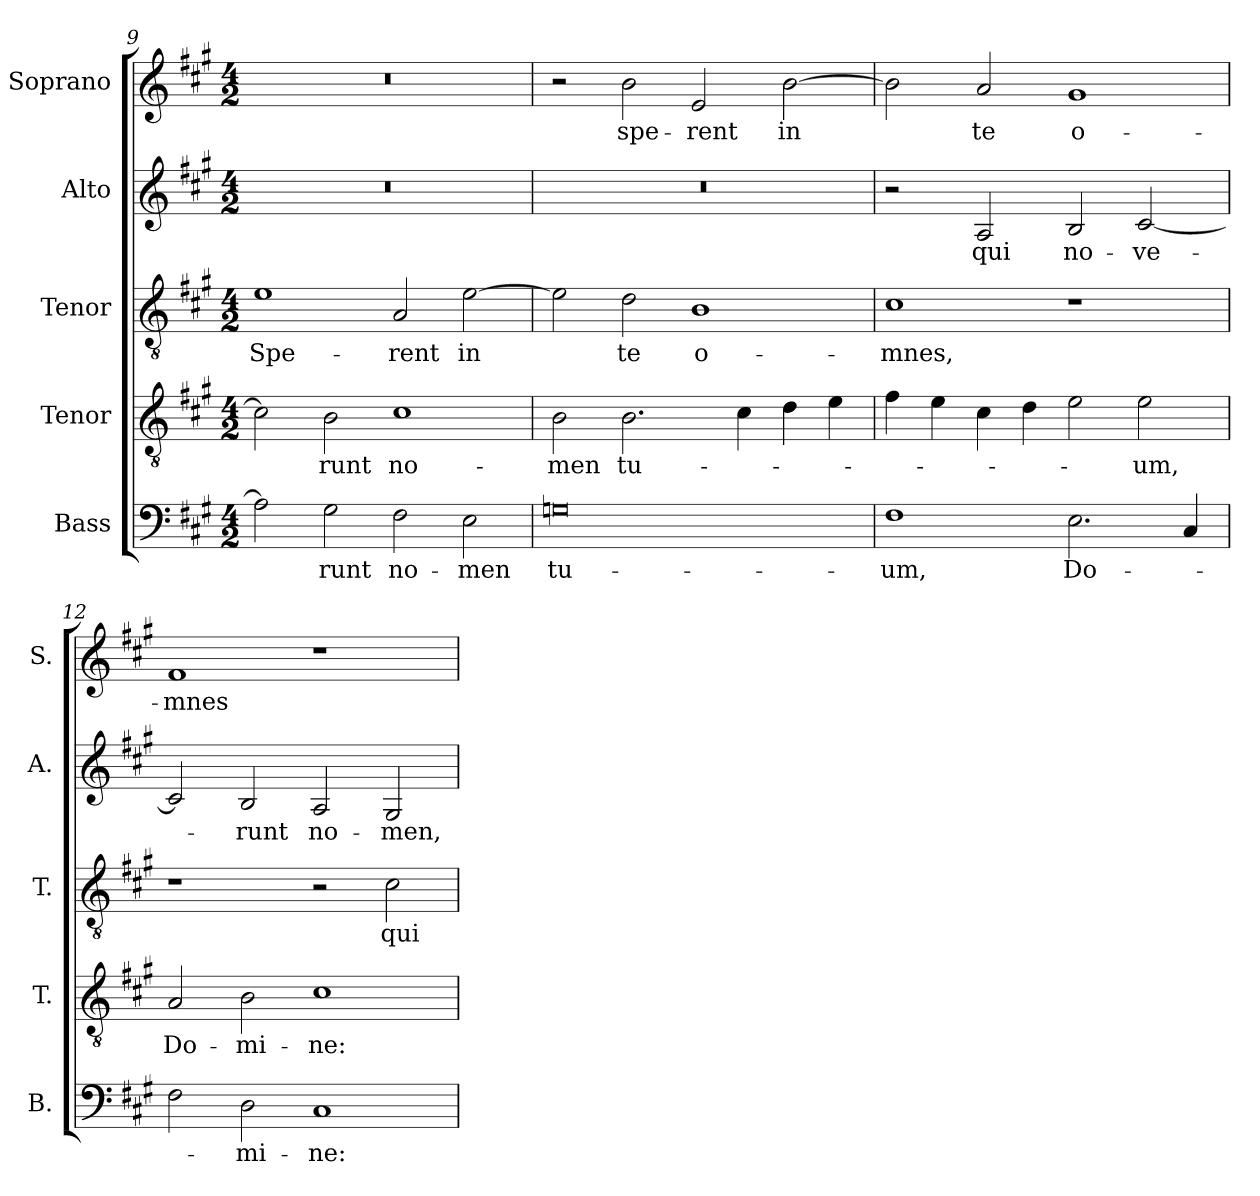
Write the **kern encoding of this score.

**kern	**text	**kern	**text	**kern	**text	**kern	**text	**kern	**text
*part5	*part5	*part4	*part4	*part3	*part3	*part2	*part2	*part1	*part1
*staff5	*staff5	*staff4	*staff4	*staff3	*staff3	*staff2	*staff2	*staff1	*staff1
*I"Bass	*	*I"Tenor	*	*I"Tenor	*	*I"Alto	*	*I"Soprano	*
*I'B.	*	*I'T.	*	*I'T.	*	*I'A.	*	*I'S.	*
*clefF4	*	*clefGv2	*	*clefGv2	*	*clefG2	*	*clefG2	*
*	*	*ITrd7c12	*	*ITrd7c12	*	*	*	*	*
*k[f#c#g#]	*	*k[f#c#g#]	*	*k[f#c#g#]	*	*k[f#c#g#]	*	*k[f#c#g#]	*
*A:	*	*A:	*	*A:	*	*A:	*	*A:	*
*M4/2	*	*M4/2	*	*M4/2	*	*M4/2	*	*M4/2	*
=9	=9	=9	=9	=9	=9	=9	=9	=9	=9
!	!	!	!	!	!LO:LY:b:color=#000000	!LO:N:vis=1	!	!LO:N:vis=1	!
2Ai\]	.	2C#i\]	.	1Ei	Spe-	0r	.	0r	.
!	!LO:LY:b:color=#000000	!	!	!	!	!	!	!	!
!	!	!	!LO:LY:b:color=#000000	!	!	!	!	!	!
2G#i\	-runt	2BBi\	-runt	.	.	.	.	.	.
!	!LO:LY:b:color=#000000	!	!	!	!	!	!	!	!
!	!	!	!LO:LY:b:color=#000000	!	!	!	!	!	!
!	!	!	!	!	!LO:LY:b:color=#000000	!	!	!	!
2F#i\	no-	1C#i	no-	2AAi/	-rent	.	.	.	.
!	!LO:LY:b:color=#000000	!	!	!	!	!	!	!	!
!	!	!	!	!	!LO:LY:b:color=#000000	!	!	!	!
2Ei\	-men	.	.	[2Ei\	in	.	.	.	.
=10	=10	=10	=10	=10	=10	=10	=10	=10	=10
!	!LO:LY:b:color=#000000	!	!	!	!	!	!	!	!
!	!	!	!LO:LY:b:color=#000000	!	!	!LO:N:vis=1	!	!	!
0Gni	tu-	2BBi\	-men	2Ei\]	.	0r	.	2r	.
!	!	!	!LO:LY:b:color=#000000	!	!	!	!	!	!
!	!	!	!	!	!LO:LY:b:color=#000000	!	!	!	!
!	!	!	!	!	!	!	!	!	!LO:LY:b:color=#000000
.	.	2.BBi\	tu-	2Di\	te	.	.	2bi\	spe-
!	!	!	!	!	!LO:LY:b:color=#000000	!	!	!	!
!	!	!	!	!	!	!	!	!	!LO:LY:b:color=#000000
.	.	.	.	1BBi	o-	.	.	2ei/	-rent
.	.	4C#i\	.	.	.	.	.	.	.
!	!	!	!	!	!	!	!	!	!LO:LY:b:color=#000000
.	.	4Di\	.	.	.	.	.	[2bi\	in
.	.	4Ei\	.	.	.	.	.	.	.
=11	=11	=11	=11	=11	=11	=11	=11	=11	=11
!	!LO:LY:b:color=#000000	!	!	!	!	!	!	!	!
!	!	!	!	!	!LO:LY:b:color=#000000	!	!	!	!
1F#i	-um,	4F#i\	.	1C#i	-mnes,	2r	.	2bi\]	.
.	.	4Ei\	.	.	.	.	.	.	.
!	!	!	!	!	!	!	!LO:LY:b:color=#000000	!	!
!	!	!	!	!	!	!	!	!	!LO:LY:b:color=#000000
.	.	4C#i\	.	.	.	2Ai/	qui	2ai/	te
.	.	4Di\	.	.	.	.	.	.	.
!	!LO:LY:b:color=#000000	!	!	!	!	!	!	!	!
!	!	!	!	!	!	!	!LO:LY:b:color=#000000	!	!
!	!	!	!	!	!	!	!	!	!LO:LY:b:color=#000000
2.Ei\	Do-	2Ei\	.	1r	.	2Bi/	no-	1g#i	o-
!	!	!	!LO:LY:b:color=#000000	!	!	!	!	!	!
!	!	!	!	!	!	!	!LO:LY:b:color=#000000	!	!
.	.	2Ei\	-um,	.	.	[2c#i/	-ve-	.	.
4C#i/	.	.	.	.	.	.	.	.	.
=12	=12	=12	=12	=12	=12	=12	=12	=12	=12
!	!	!	!LO:LY:b:color=#000000	!	!	!	!	!	!
!	!	!	!	!	!	!	!	!	!LO:LY:b:color=#000000
2F#i\	.	2AAi/	Do-	1r	.	2c#i/]	.	1f#i	-mnes
!	!LO:LY:b:color=#000000	!	!	!	!	!	!	!	!
!	!	!	!LO:LY:b:color=#000000	!	!	!	!	!	!
!	!	!	!	!	!	!	!LO:LY:b:color=#000000	!	!
2Di\	-mi-	2BBi\	-mi-	.	.	2Bi/	-runt	.	.
!	!LO:LY:b:color=#000000	!	!	!	!	!	!	!	!
!	!	!	!LO:LY:b:color=#000000	!	!	!	!	!	!
!	!	!	!	!	!	!	!LO:LY:b:color=#000000	!	!
1C#i	-ne:	1C#i	-ne:	2r	.	2Ai/	no-	1r	.
!	!	!	!	!	!LO:LY:b:color=#000000	!	!	!	!
!	!	!	!	!	!	!	!LO:LY:b:color=#000000	!	!
.	.	.	.	2C#i\	qui	2G#i/	-men,	.	.
=	=	=	=	=	=	=	=	=	=
*-	*-	*-	*-	*-	*-	*-	*-	*-	*-
